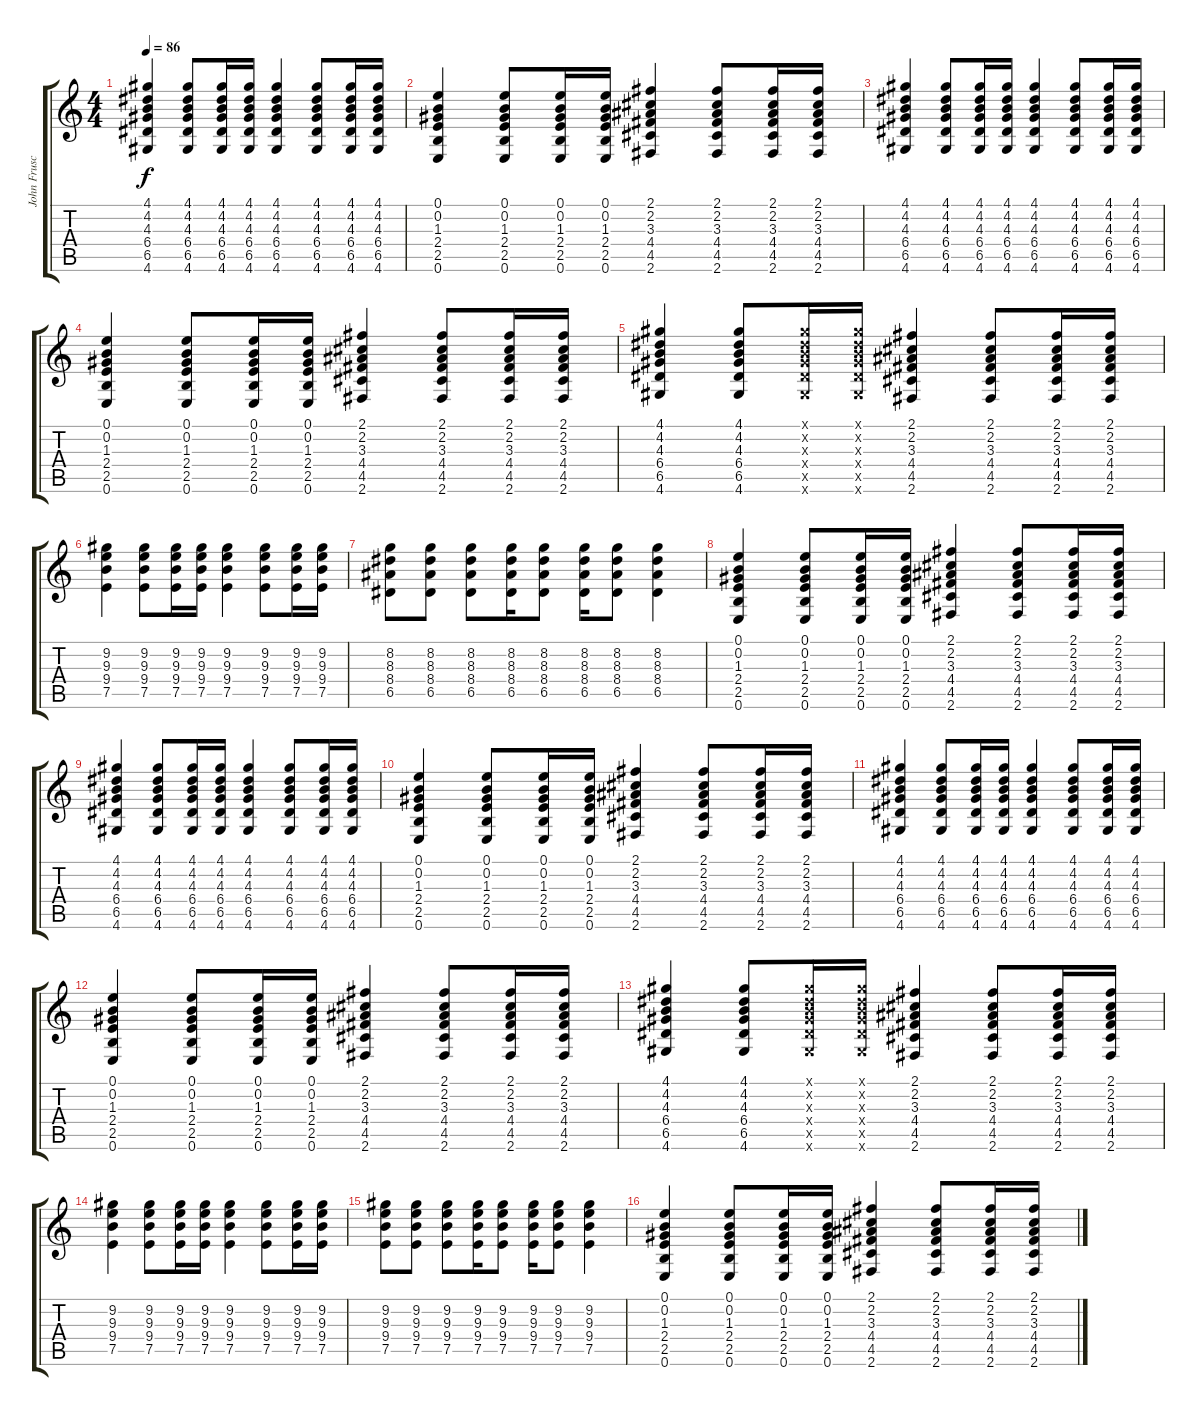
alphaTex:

\track ("John Frusciante 4" "John Frusc") {instrument electricguitarclean}
\staff {score tabs}
\tuning (E4 B3 G3 D3 A2 E2) {hide}
\ts (4 4)
\tempo 86
\clef g2
\ks c
(4.1 4.2 4.3 6.4 6.5 4.6).4{dy f} (4.1 4.2 4.3 6.4 6.5 4.6).8 (4.1 4.2 4.3 6.4 6.5 4.6).16 (4.1 4.2 4.3 6.4 6.5 4.6).16 (4.1 4.2 4.3 6.4 6.5 4.6).4 (4.1 4.2 4.3 6.4 6.5 4.6).8 (4.1 4.2 4.3 6.4 6.5 4.6).16 (4.1 4.2 4.3 6.4 6.5 4.6).16 |
(0.1 0.2 1.3 2.4 2.5 0.6).4 (0.1 0.2 1.3 2.4 2.5 0.6).8 (0.1 0.2 1.3 2.4 2.5 0.6).16 (0.1 0.2 1.3 2.4 2.5 0.6).16 (2.1 2.2 3.3 4.4 4.5 2.6).4 (2.1 2.2 3.3 4.4 4.5 2.6).8 (2.1 2.2 3.3 4.4 4.5 2.6).16 (2.1 2.2 3.3 4.4 4.5 2.6).16 |
(4.1 4.2 4.3 6.4 6.5 4.6).4 (4.1 4.2 4.3 6.4 6.5 4.6).8 (4.1 4.2 4.3 6.4 6.5 4.6).16 (4.1 4.2 4.3 6.4 6.5 4.6).16 (4.1 4.2 4.3 6.4 6.5 4.6).4 (4.1 4.2 4.3 6.4 6.5 4.6).8 (4.1 4.2 4.3 6.4 6.5 4.6).16 (4.1 4.2 4.3 6.4 6.5 4.6).16 |
(0.1 0.2 1.3 2.4 2.5 0.6).4 (0.1 0.2 1.3 2.4 2.5 0.6).8 (0.1 0.2 1.3 2.4 2.5 0.6).16 (0.1 0.2 1.3 2.4 2.5 0.6).16 (2.1 2.2 3.3 4.4 4.5 2.6).4 (2.1 2.2 3.3 4.4 4.5 2.6).8 (2.1 2.2 3.3 4.4 4.5 2.6).16 (2.1 2.2 3.3 4.4 4.5 2.6).16 |
(4.1 4.2 4.3 6.4 6.5 4.6).4 (4.1 4.2 4.3 6.4 6.5 4.6).8 (4.1{x} 4.2{x} 4.3{x} 6.4{x} 6.5{x} 4.6{x}).16 (4.1{x} 4.2{x} 4.3{x} 6.4{x} 6.5{x} 4.6{x}).16 (2.1 2.2 3.3 4.4 4.5 2.6).4 (2.1 2.2 3.3 4.4 4.5 2.6).8 (2.1 2.2 3.3 4.4 4.5 2.6).16 (2.1 2.2 3.3 4.4 4.5 2.6).16 |
(9.2 9.3 9.4 7.5).4 (9.2 9.3 9.4 7.5).8 (9.2 9.3 9.4 7.5).16 (9.2 9.3 9.4 7.5).16 (9.2 9.3 9.4 7.5).4 (9.2 9.3 9.4 7.5).8 (9.2 9.3 9.4 7.5).16 (9.2 9.3 9.4 7.5).16 |
(8.2 8.3 8.4 6.5).8 (8.2 8.3 8.4 6.5).8 (8.2 8.3 8.4 6.5).8 (8.2 8.3 8.4 6.5).16 (8.2 8.3 8.4 6.5).8 (8.2 8.3 8.4 6.5).16 (8.2 8.3 8.4 6.5).8 (8.2 8.3 8.4 6.5).4 |
(0.1 0.2 1.3 2.4 2.5 0.6).4 (0.1 0.2 1.3 2.4 2.5 0.6).8 (0.1 0.2 1.3 2.4 2.5 0.6).16 (0.1 0.2 1.3 2.4 2.5 0.6).16 (2.1 2.2 3.3 4.4 4.5 2.6).4 (2.1 2.2 3.3 4.4 4.5 2.6).8 (2.1 2.2 3.3 4.4 4.5 2.6).16 (2.1 2.2 3.3 4.4 4.5 2.6).16 |
(4.1 4.2 4.3 6.4 6.5 4.6).4 (4.1 4.2 4.3 6.4 6.5 4.6).8 (4.1 4.2 4.3 6.4 6.5 4.6).16 (4.1 4.2 4.3 6.4 6.5 4.6).16 (4.1 4.2 4.3 6.4 6.5 4.6).4 (4.1 4.2 4.3 6.4 6.5 4.6).8 (4.1 4.2 4.3 6.4 6.5 4.6).16 (4.1 4.2 4.3 6.4 6.5 4.6).16 |
(0.1 0.2 1.3 2.4 2.5 0.6).4 (0.1 0.2 1.3 2.4 2.5 0.6).8 (0.1 0.2 1.3 2.4 2.5 0.6).16 (0.1 0.2 1.3 2.4 2.5 0.6).16 (2.1 2.2 3.3 4.4 4.5 2.6).4 (2.1 2.2 3.3 4.4 4.5 2.6).8 (2.1 2.2 3.3 4.4 4.5 2.6).16 (2.1 2.2 3.3 4.4 4.5 2.6).16 |
(4.1 4.2 4.3 6.4 6.5 4.6).4 (4.1 4.2 4.3 6.4 6.5 4.6).8 (4.1 4.2 4.3 6.4 6.5 4.6).16 (4.1 4.2 4.3 6.4 6.5 4.6).16 (4.1 4.2 4.3 6.4 6.5 4.6).4 (4.1 4.2 4.3 6.4 6.5 4.6).8 (4.1 4.2 4.3 6.4 6.5 4.6).16 (4.1 4.2 4.3 6.4 6.5 4.6).16 |
(0.1 0.2 1.3 2.4 2.5 0.6).4 (0.1 0.2 1.3 2.4 2.5 0.6).8 (0.1 0.2 1.3 2.4 2.5 0.6).16 (0.1 0.2 1.3 2.4 2.5 0.6).16 (2.1 2.2 3.3 4.4 4.5 2.6).4 (2.1 2.2 3.3 4.4 4.5 2.6).8 (2.1 2.2 3.3 4.4 4.5 2.6).16 (2.1 2.2 3.3 4.4 4.5 2.6).16 |
(4.1 4.2 4.3 6.4 6.5 4.6).4 (4.1 4.2 4.3 6.4 6.5 4.6).8 (4.1{x} 4.2{x} 4.3{x} 6.4{x} 6.5{x} 4.6{x}).16 (4.1{x} 4.2{x} 4.3{x} 6.4{x} 6.5{x} 4.6{x}).16 (2.1 2.2 3.3 4.4 4.5 2.6).4 (2.1 2.2 3.3 4.4 4.5 2.6).8 (2.1 2.2 3.3 4.4 4.5 2.6).16 (2.1 2.2 3.3 4.4 4.5 2.6).16 |
(9.2 9.3 9.4 7.5).4 (9.2 9.3 9.4 7.5).8 (9.2 9.3 9.4 7.5).16 (9.2 9.3 9.4 7.5).16 (9.2 9.3 9.4 7.5).4 (9.2 9.3 9.4 7.5).8 (9.2 9.3 9.4 7.5).16 (9.2 9.3 9.4 7.5).16 |
(9.2 9.3 9.4 7.5).8 (9.2 9.3 9.4 7.5).8 (9.2 9.3 9.4 7.5).8 (9.2 9.3 9.4 7.5).16 (9.2 9.3 9.4 7.5).8 (9.2 9.3 9.4 7.5).16 (9.2 9.3 9.4 7.5).8 (9.2 9.3 9.4 7.5).4 |
(0.1 0.2 1.3 2.4 2.5 0.6).4 (0.1 0.2 1.3 2.4 2.5 0.6).8 (0.1 0.2 1.3 2.4 2.5 0.6).16 (0.1 0.2 1.3 2.4 2.5 0.6).16 (2.1 2.2 3.3 4.4 4.5 2.6).4 (2.1 2.2 3.3 4.4 4.5 2.6).8 (2.1 2.2 3.3 4.4 4.5 2.6).16 (2.1 2.2 3.3 4.4 4.5 2.6).16
